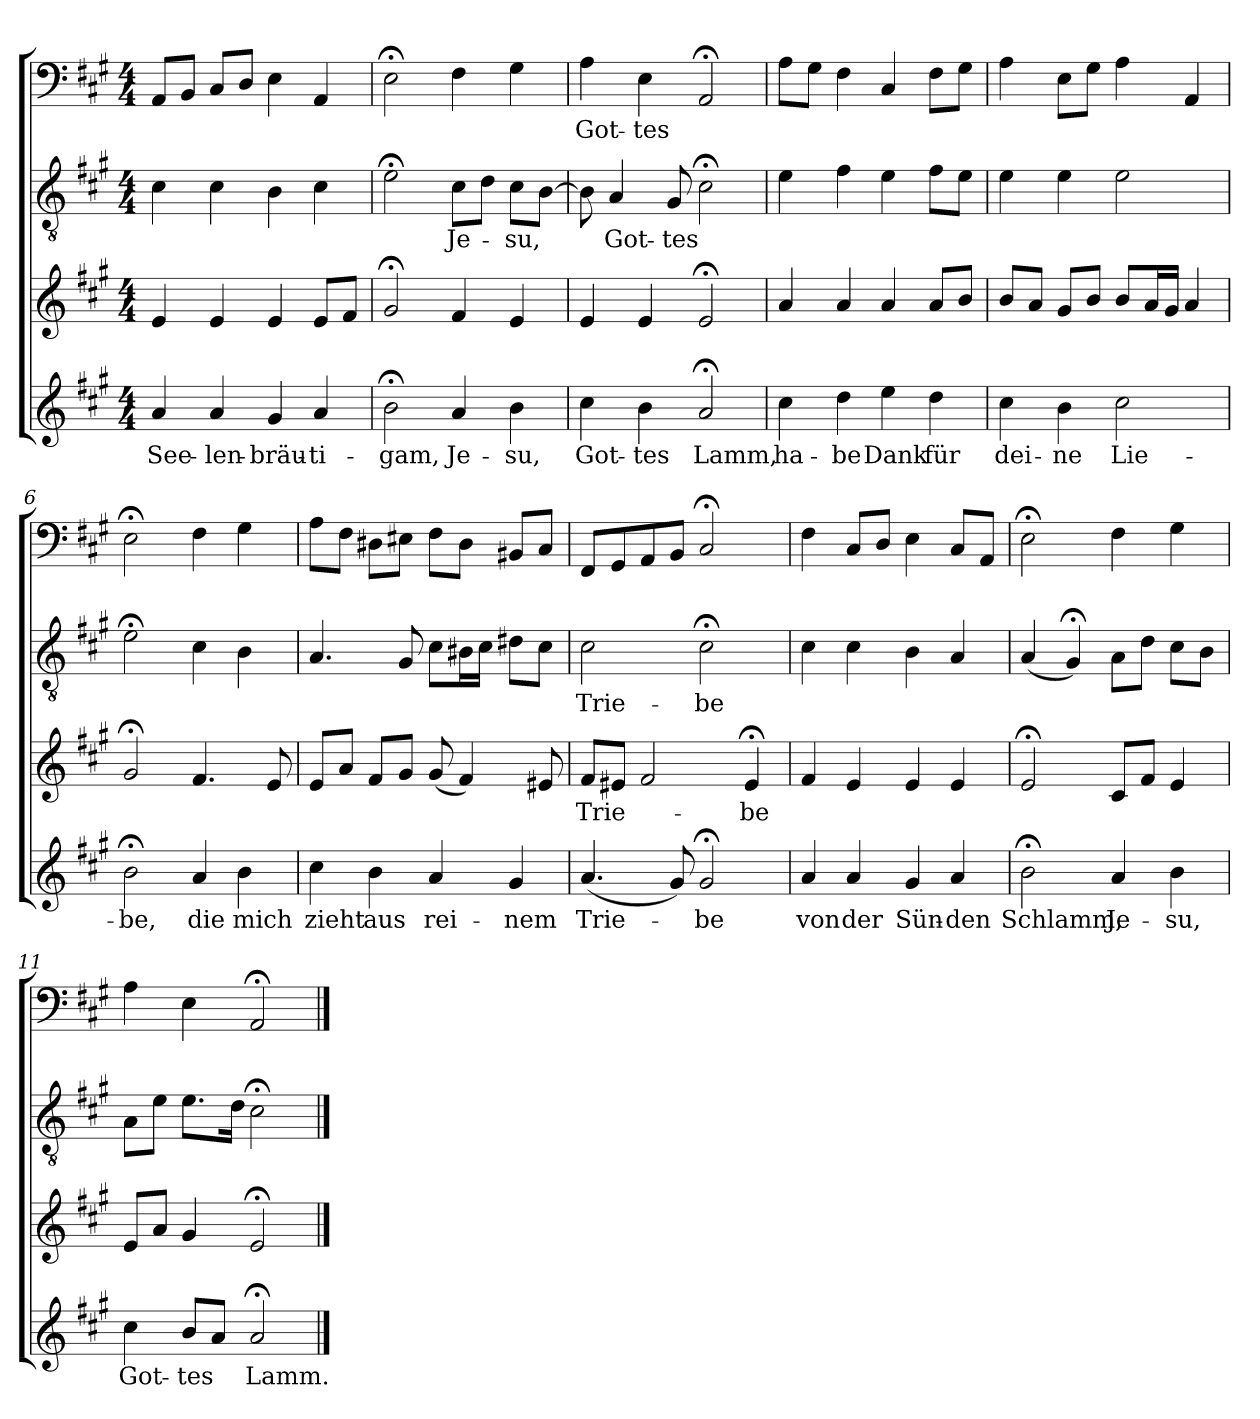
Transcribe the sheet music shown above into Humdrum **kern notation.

**kern	**text	**kern	**text	**kern	**text	**kern	**text
*part4	*part4	*part3	*part3	*part2	*part2	*part1	*part1
*staff4	*staff4	*staff3	*staff3	*staff2	*staff2	*staff1	*staff1
*clefG2	*	*clefG2	*	*clefGv2	*	*clefF4	*
*k[f#c#g#]	*	*k[f#c#g#]	*	*k[f#c#g#]	*	*k[f#c#g#]	*
*A:	*	*A:	*	*A:	*	*A:	*
*M4/4	*	*M4/4	*	*M4/4	*	*M4/4	*
=1	=1	=1	=1	=1	=1	=1	=1
4a/	See-	4e/	.	4c#\	.	8AA/L	.
.	.	.	.	.	.	8BB/J	.
4a/	-len-	4e/	.	4c#\	.	8C#/L	.
.	.	.	.	.	.	8D/J	.
4g#/	-bräu-	4e/	.	4B\	.	4E\	.
4a/	-ti-	8e/L	.	4c#\	.	4AA/	.
.	.	8f#/J	.	.	.	.	.
=2	=2	=2	=2	=2	=2	=2	=2
2b;<\	-gam,	2g#;</	.	2e;<\	.	2E;<\	.
4a/	Je-	4f#/	.	8c#\L	Je-	4F#\	.
.	.	.	.	8d\J	.	.	.
4b\	-su,	4e/	.	8c#\L	-su,	4G#\	.
.	.	.	.	[8B\J	.	.	.
=3	=3	=3	=3	=3	=3	=3	=3
4cc#\	Got-	4e/	.	8B\]	.	4A\	Got-
.	.	.	.	4A/	Got-	.	.
4b\	-tes	4e/	.	.	.	4E\	-tes
.	.	.	.	8G#/	-tes	.	.
2a;</	Lamm,	2e;</	.	2c#;<\	.	2AA;</	.
=4	=4	=4	=4	=4	=4	=4	=4
4cc#\	ha-	4a/	.	4e\	.	8A\L	.
.	.	.	.	.	.	8G#\J	.
4dd\	-be	4a/	.	4f#\	.	4F#\	.
4ee\	Dank	4a/	.	4e\	.	4C#/	.
4dd\	für	8a/L	.	8f#\L	.	8F#\L	.
.	.	8b/J	.	8e\J	.	8G#\J	.
=5	=5	=5	=5	=5	=5	=5	=5
4cc#\	dei-	8b/L	.	4e\	.	4A\	.
.	.	8a/J	.	.	.	.	.
4b\	-ne	8g#/L	.	4e\	.	8E\L	.
.	.	8b/J	.	.	.	8G#\J	.
2cc#\	Lie-	8b/L	.	2e\	.	4A\	.
.	.	16a/L	.	.	.	.	.
.	.	16g#/JJ	.	.	.	.	.
.	.	4a/	.	.	.	4AA/	.
=6	=6	=6	=6	=6	=6	=6	=6
2b;<\	-be,	2g#;</	.	2e;<\	.	2E;<\	.
4a/	die	4.f#/	.	4c#\	.	4F#\	.
4b\	mich	.	.	4B\	.	4G#\	.
.	.	8e/	.	.	.	.	.
=7	=7	=7	=7	=7	=7	=7	=7
4cc#\	zieht	8e/L	.	4.A/	.	8A\L	.
.	.	8a/J	.	.	.	8F#\J	.
4b\	aus	8f#/L	.	.	.	8D#X\L	.
.	.	8g#/J	.	8G#/	.	8E#X\J	.
4a/	rei-	(8g#/	.	8c#\L	.	8F#\L	.
.	.	4f#/)	.	16B#X\L	.	8D#\J	.
.	.	.	.	16c#\JJ	.	.	.
4g#/	-nem	.	.	8d#X\L	.	8BB#X/L	.
.	.	8e#X/	.	8c#\J	.	8C#/J	.
=8	=8	=8	=8	=8	=8	=8	=8
(4.a/	Trie-	8f#/L	Trie-	2c#\	Trie-	8FF#/L	.
.	.	8e#X/J	.	.	.	8GG#/	.
.	.	2f#/	.	.	.	8AA/	.
8g#/)	.	.	.	.	.	8BB/J	.
2g#;</	-be	.	.	2c#;<\	-be	2C#;</	.
.	.	4e#;</	-be	.	.	.	.
=9	=9	=9	=9	=9	=9	=9	=9
4a/	von	4f#/	.	4c#\	.	4F#\	.
4a/	der	4e/	.	4c#\	.	8C#/L	.
.	.	.	.	.	.	8D/J	.
4g#/	Sün-	4e/	.	4B\	.	4E\	.
4a/	-den	4e/	.	4A/	.	8C#/L	.
.	.	.	.	.	.	8AA/J	.
=10	=10	=10	=10	=10	=10	=10	=10
2b;<\	Schlamm,	2e;</	.	(4A/	.	2E;<\	.
.	.	.	.	4G#;</)	.	.	.
4a/	Je-	8c#/L	.	8A\L	.	4F#\	.
.	.	8f#/J	.	8d\J	.	.	.
4b\	-su,	4e/	.	8c#\L	.	4G#\	.
.	.	.	.	8B\J	.	.	.
=11	=11	=11	=11	=11	=11	=11	=11
4cc#\	Got-	8e/L	.	8A\L	.	4A\	.
.	.	8a/J	.	8e\J	.	.	.
8b/L	-tes	4g#/	.	8.e\L	.	4E\	.
8a/J	.	.	.	.	.	.	.
.	.	.	.	16d\Jk	.	.	.
2a;</	Lamm.	2e;</	.	2c#;<\	.	2AA;</	.
==	==	==	==	==	==	==	==
*-	*-	*-	*-	*-	*-	*-	*-
